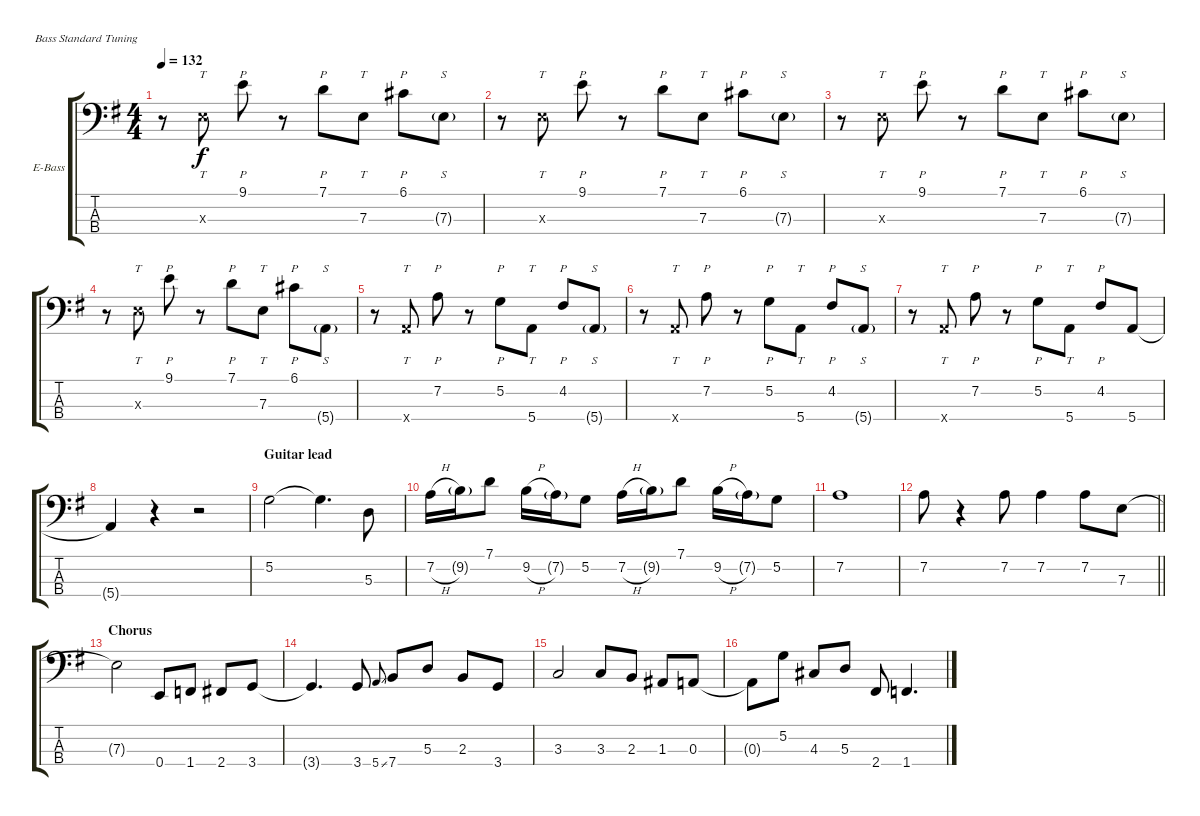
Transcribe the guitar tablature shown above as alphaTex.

\bracketExtendMode groupsimilarinstruments
\firstSystemTrackNameOrientation horizontal
\otherSystemsTrackNameOrientation horizontal
\track ("Electric Bass" "E-Bass") {instrument electricbassfinger}
\staff {score tabs}
\tuning (G2 D2 A1 E1)
\ts (4 4)
\tempo 132
\clef f4
\ks g
r.8{dy f} 7.3{x}.8{tt} 9.1.8{p} r.8 7.1.8{p} 7.3.8{tt} 6.1.8{p} 7.3{g}.8{s} |
r.8 7.3{x}.8{tt} 9.1.8{p} r.8 7.1.8{p} 7.3.8{tt} 6.1.8{p} 7.3{g}.8{s} |
r.8 7.3{x}.8{tt} 9.1.8{p} r.8 7.1.8{p} 7.3.8{tt} 6.1.8{p} 7.3{g}.8{s} |
r.8 7.3{x}.8{tt} 9.1.8{p} r.8 7.1.8{p} 7.3.8{tt} 6.1.8{p} 5.4{g}.8{s} |
r.8 5.4{x}.8{tt} 7.2.8{p} r.8 5.2.8{p} 5.4.8{tt} 4.2.8{p} 5.4{g}.8{s} |
r.8 5.4{x}.8{tt} 7.2.8{p} r.8 5.2.8{p} 5.4.8{tt} 4.2.8{p} 5.4{g}.8{s} |
r.8 5.4{x}.8{tt} 7.2.8{p} r.8 5.2.8{p} 5.4.8{tt} 4.2.8{p} 5.4.8 |
5.4{t}.4 r.4 r.2 |
\section ("" "Guitar lead")
5.2.2 5.2{t}.4{d} 5.3.8 |
7.2{h}.16 9.2{g}.16 7.1.8 9.2{h}.16 7.2{g}.16 5.2.8 7.2{h}.16 9.2{g}.16 7.1.8 9.2{h}.16 7.2{g}.16 5.2.8 |
7.2.1 |
\barLineRight lightlight
7.2.8 r.4 7.2.8 7.2.4 7.2.8 7.3.8 |
\section ("" "Chorus")
7.3{t}.2 0.4.8 1.4.8 2.4.8 3.4.8 |
3.4{t}.4{d} 3.4.8 5.4{ss}.8{gr onbeat} 7.4.8 5.3.8 2.3.8 3.4.8 |
3.3.2 3.3.8 2.3.8 1.3.8 0.3.8 |
0.3{t}.8 5.2.8 4.3.8 5.3.8 2.4.8 1.4.4{d}
